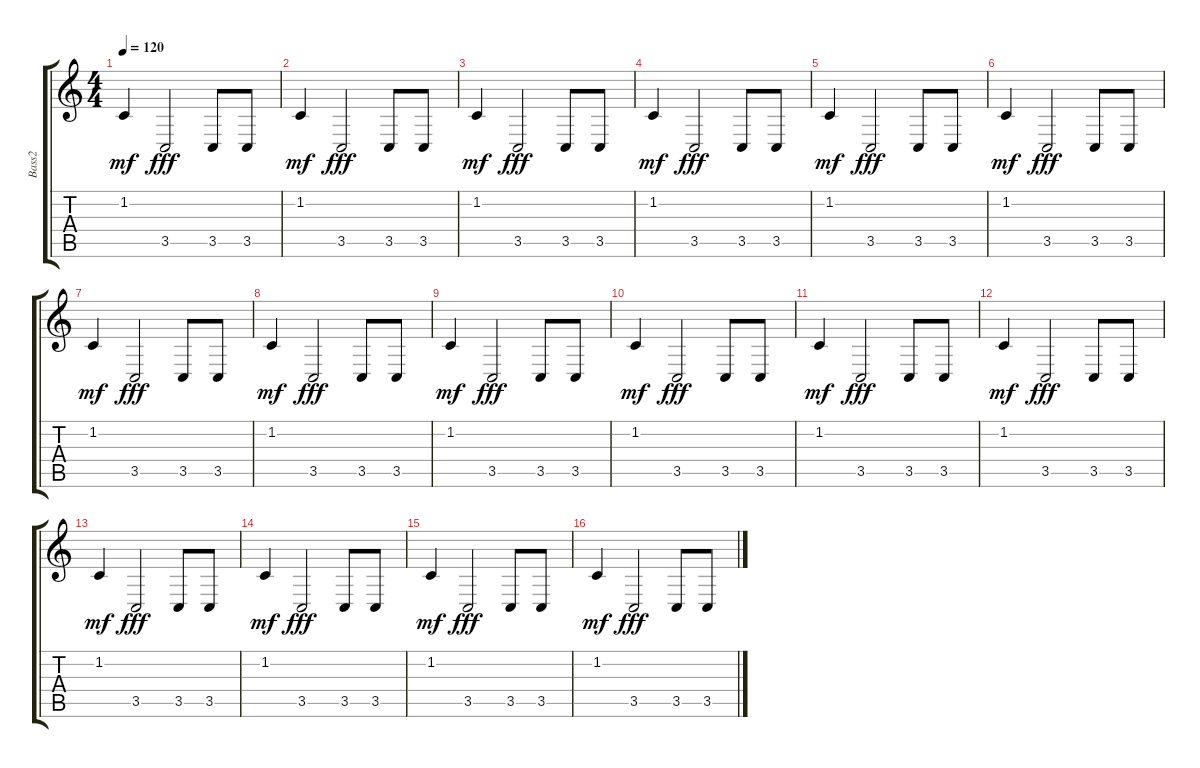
\track ("Bass2" "Bass2") {instrument pad2warm}
\staff {score tabs}
\tuning (E4 B3 G3 D3 A2 E2) {hide}
\ts (4 4)
\tempo 120
\clef g2
\ks c
1.2.4{dy mf instrument pad2warm} 3.5.2{dy fff} 3.5.8 3.5.8 |
1.2.4{dy mf} 3.5.2{dy fff} 3.5.8 3.5.8 |
1.2.4{dy mf} 3.5.2{dy fff} 3.5.8 3.5.8 |
1.2.4{dy mf} 3.5.2{dy fff} 3.5.8 3.5.8 |
1.2.4{dy mf} 3.5.2{dy fff} 3.5.8 3.5.8 |
1.2.4{dy mf} 3.5.2{dy fff} 3.5.8 3.5.8 |
1.2.4{dy mf} 3.5.2{dy fff} 3.5.8 3.5.8 |
1.2.4{dy mf} 3.5.2{dy fff} 3.5.8 3.5.8 |
1.2.4{dy mf} 3.5.2{dy fff} 3.5.8 3.5.8 |
1.2.4{dy mf} 3.5.2{dy fff} 3.5.8 3.5.8 |
1.2.4{dy mf} 3.5.2{dy fff} 3.5.8 3.5.8 |
1.2.4{dy mf} 3.5.2{dy fff} 3.5.8 3.5.8 |
1.2.4{dy mf} 3.5.2{dy fff} 3.5.8 3.5.8 |
1.2.4{dy mf} 3.5.2{dy fff} 3.5.8 3.5.8 |
1.2.4{dy mf} 3.5.2{dy fff} 3.5.8 3.5.8 |
1.2.4{dy mf} 3.5.2{dy fff} 3.5.8 3.5.8
